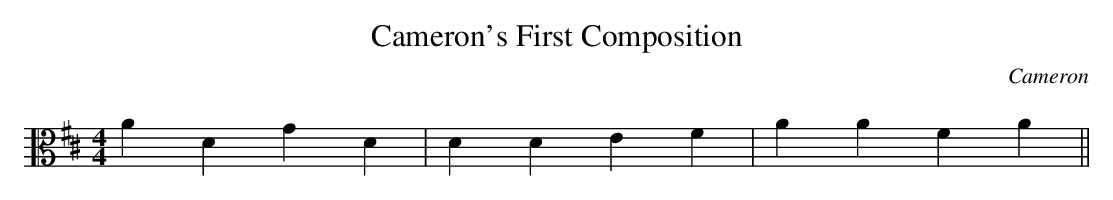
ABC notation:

X:1
T:Cameron's First Composition
C:Cameron
M:4/4
L:1/4
K:D clef=alto
ADGD|DDEF|AAFA||
